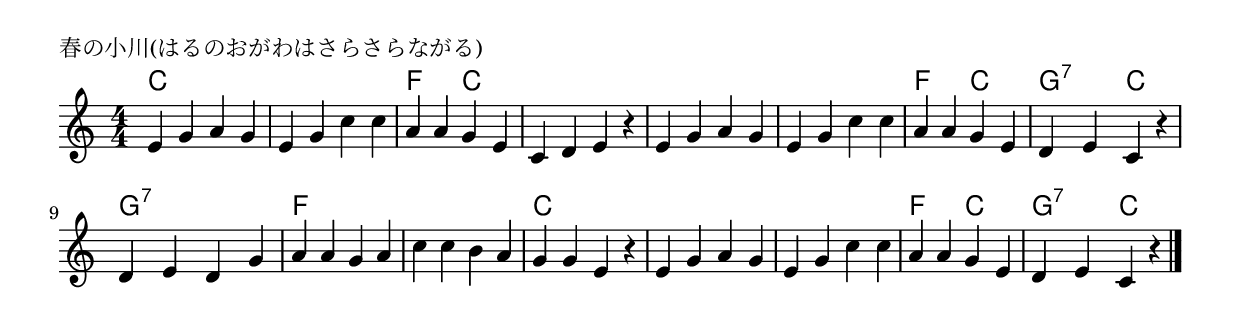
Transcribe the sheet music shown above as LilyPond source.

\version "2.18.2"

% 春の小川(はるのおがわはさらさらながる)

\header {
piece = "春の小川(はるのおがわはさらさらながる)"
}

melody =
\relative c' {
\key c \major
\time 4/4
\set Score.tempoHideNote = ##t
\tempo 4=90
\numericTimeSignature
e4 g a g |
e g c c |
a a g e |
c d e r |

e g a g |
e g c c |
a a g e |
d e c r |

d e d g |
a a g a |
c c b a |
g g e r|

e g a g |
e g c c |
a a g e |
d e c r |



\bar "|."
}
\score {
<<
\chords {
\set noChordSymbol = ""
\set chordChanges=##t
%
c4 c c c c c c c f f c c c c c c
c c c c c c c c f f c c g:7 g:7 c c
g:7 g:7 g:7 g:7 f f f f f f f f c c c c
c c c c c c c c f f c c g:7 g:7 c c


}
\new Staff {\melody}
>>
\layout {
line-width = #190
indent = 0\mm
}
\midi {}
}